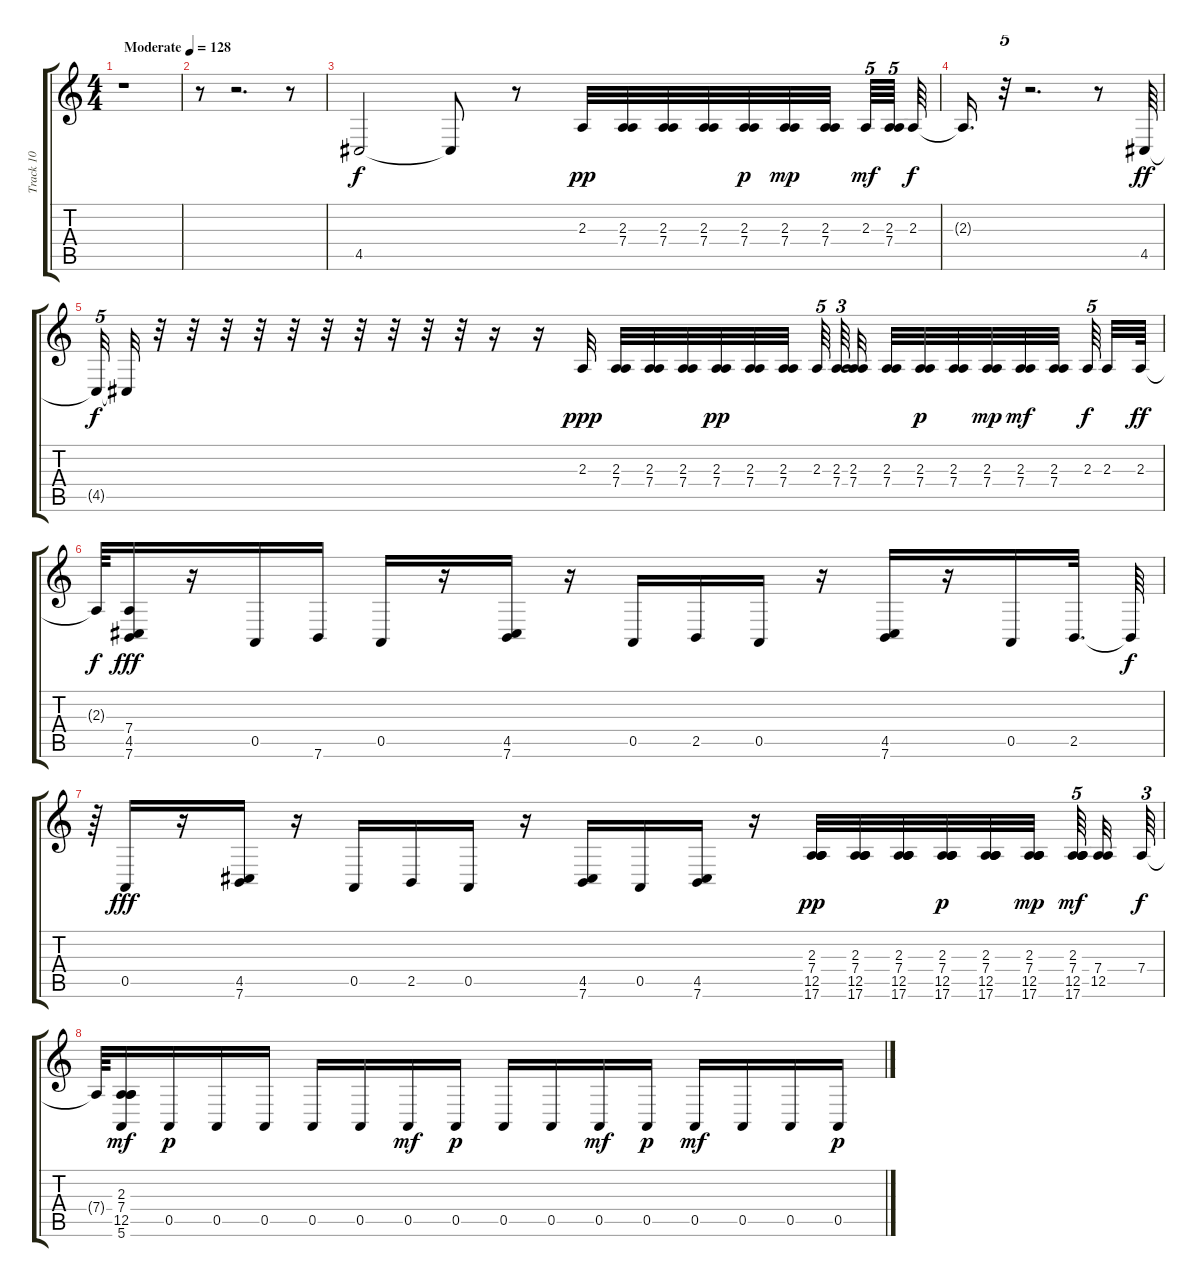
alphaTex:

\track ("Track 10" "Track 10") {instrument stringensemble1}
\staff {score tabs}
\tuning (E4 B3 G3 D3 A2 E2) {hide}
\ts (4 4)
\tempo (128 "Moderate")
\clef g2
\ks c
r.1{dy f instrument stringensemble1} |
r.8 r.2{d} r.8 |
4.5.2 4.5{t}.8 r.8 2.3.32{dy pp} (2.3 7.4).32 (2.3 7.4).32 (2.3 7.4).32 (2.3 7.4).32{dy p} (2.3 7.4).32{dy mp} (2.3 7.4).32{beam splitsecondary} 2.3.64{tu (5 4) dy mf} (2.3 7.4).64{tu (5 4) beam splitsecondary} 2.3.64{dy f} |
2.3{t}.16{d} r.32{tu (5 4)} r.2{d} r.8 4.5.64{dy ff} |
4.5{t}.32{tu (5 4) dy f} 4.5{t}.32 r.32 r.32 r.32 r.32 r.32 r.32 r.32 r.32 r.32 r.32 r.16 r.16 2.3.32{dy ppp} (2.3 7.4).32 (2.3 7.4).32 (2.3 7.4).32 (2.3 7.4).32{dy pp} (2.3 7.4).32 (2.3 7.4).32{beam splitsecondary} 2.3.64{tu (5 4)} (2.3 7.4).64{tu (3 2) beam splitsecondary} (2.3 7.4).32 (2.3 7.4).32 (2.3 7.4).32{dy p} (2.3 7.4).32 (2.3 7.4).32{dy mp} (2.3 7.4).32{dy mf} (2.3 7.4).32{beam splitsecondary} 2.3.64{tu (5 4) dy f beam splitsecondary} 2.3.32 2.3.64{dy ff} |
2.3{t}.64{dy f} (7.4 4.5 7.6).16{dy fff} r.16 0.5.16 7.6.16 0.5.16 r.16 (4.5 7.6).16 r.16 0.5.16 2.5.16 0.5.16 r.16 (4.5 7.6).16 r.16 0.5.16 2.5.32{d} 2.5{t}.64{dy f} |
r.64 0.5.16{dy fff} r.16 (4.5 7.6).16 r.16 0.5.16 2.5.16 0.5.16 r.16 (4.5 7.6).16 0.5.16 (4.5 7.6).16 r.16 (2.3 7.4 12.5 17.6).32{dy pp} (2.3 7.4 12.5 17.6).32 (2.3 7.4 12.5 17.6).32 (2.3 7.4 12.5 17.6).32{dy p} (2.3 7.4 12.5 17.6).32 (2.3 7.4 12.5 17.6).32{dy mp beam splitsecondary} (2.3 7.4 12.5 17.6).64{tu (5 4) dy mf beam splitsecondary} (7.4 12.5).32 7.4.64{tu (3 2) dy f} |
7.4{t}.64 (2.3 7.4 12.5 5.6).16{dy mf} 0.5.16{dy p} 0.5.16 0.5.16 0.5.16 0.5.16 0.5.16{dy mf} 0.5.16{dy p} 0.5.16 0.5.16 0.5.16{dy mf} 0.5.16{dy p} 0.5.16{dy mf} 0.5.16 0.5.16 0.5.16{dy p}
